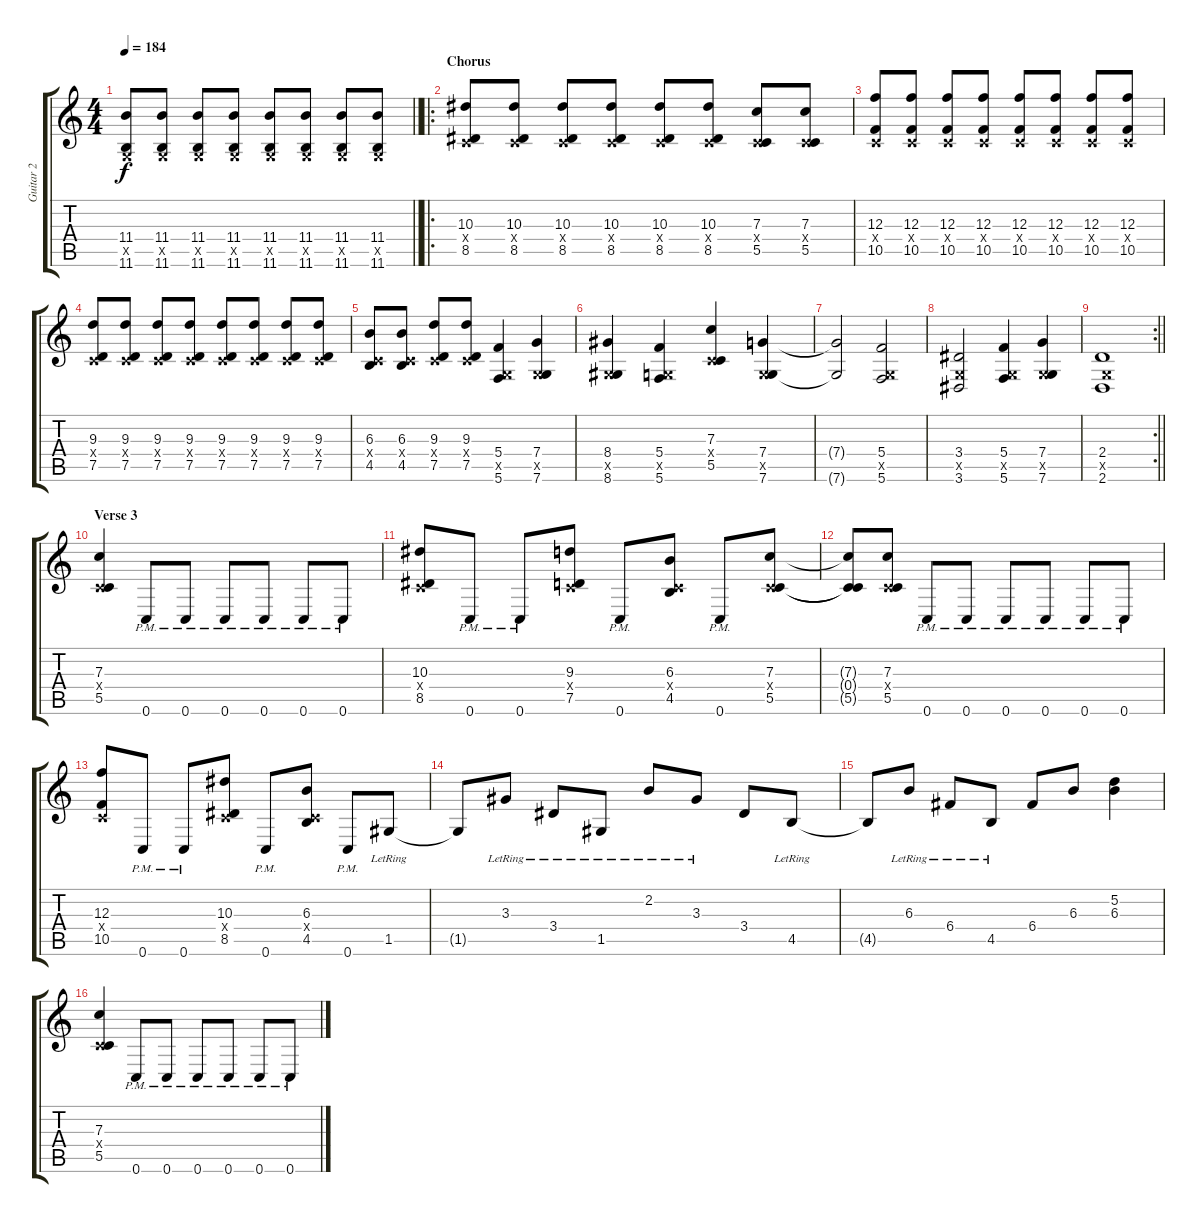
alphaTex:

\track ("Guitar 2" "Guitar 2") {instrument distortionguitar}
\staff {score tabs}
\tuning (D4 A3 F3 C3 G2 C2) {hide}
\ts (4 4)
\tempo 184
\clef g2
\barLineRight lightlight
\ks c
(11.4 0.5{x} 11.6).8{dy f} (11.4 0.5{x} 11.6).8 (11.4 0.5{x} 11.6).8 (11.4 0.5{x} 11.6).8 (11.4 0.5{x} 11.6).8 (11.4 0.5{x} 11.6).8 (11.4 0.5{x} 11.6).8 (11.4 0.5{x} 11.6).8 |
\ro
\section ("" "Chorus")
(10.3 0.4{x} 8.5).8 (10.3 0.4{x} 8.5).8 (10.3 0.4{x} 8.5).8 (10.3 0.4{x} 8.5).8 (10.3 0.4{x} 8.5).8 (10.3 0.4{x} 8.5).8 (7.3 0.4{x} 5.5).8 (7.3 0.4{x} 5.5).8 |
(12.3 0.4{x} 10.5).8 (12.3 0.4{x} 10.5).8 (12.3 0.4{x} 10.5).8 (12.3 0.4{x} 10.5).8 (12.3 0.4{x} 10.5).8 (12.3 0.4{x} 10.5).8 (12.3 0.4{x} 10.5).8 (12.3 0.4{x} 10.5).8 |
(9.3 0.4{x} 7.5).8 (9.3 0.4{x} 7.5).8 (9.3 0.4{x} 7.5).8 (9.3 0.4{x} 7.5).8 (9.3 0.4{x} 7.5).8 (9.3 0.4{x} 7.5).8 (9.3 0.4{x} 7.5).8 (9.3 0.4{x} 7.5).8 |
(6.3 0.4{x} 4.5).8 (6.3 0.4{x} 4.5).8 (9.3 0.4{x} 7.5).8 (9.3 0.4{x} 7.5).8 (5.4 0.5{x} 5.6).4 (7.4 0.5{x} 7.6).4 |
(8.4 0.5{x} 8.6).4 (5.4 0.5{x} 5.6).4 (7.3 0.4{x} 5.5).4 (7.4 0.5{x} 7.6).4 |
(7.4{t} 7.6{t}).2 (5.4 0.5{x} 5.6).2 |
(3.4 0.5{x} 3.6).2 (5.4 0.5{x} 5.6).4 (7.4 0.5{x} 7.6).4 |
\rc 2
\barLineRight lightlight
(2.4 0.5{x} 2.6).1 |
\section ("" "Verse 3")
(7.3 0.4{x} 5.5).4 0.6{pm}.8 0.6{pm}.8 0.6{pm}.8 0.6{pm}.8 0.6{pm}.8 0.6{pm}.8 |
(10.3 0.4{x} 8.5).8 0.6{pm}.8 0.6{pm}.8 (9.3 0.4{x} 7.5).8 0.6{pm}.8 (6.3 0.4{x} 4.5).8 0.6{pm}.8 (7.3 0.4{x} 5.5).8 |
(7.3{t} 0.4{t} 5.5{t}).8 (7.3 0.4{x} 5.5).8 0.6{pm}.8 0.6{pm}.8 0.6{pm}.8 0.6{pm}.8 0.6{pm}.8 0.6{pm}.8 |
(12.3 0.4{x} 10.5).8 0.6{pm}.8 0.6{pm}.8 (10.3 0.4{x} 8.5).8 0.6{pm}.8 (6.3 0.4{x} 4.5).8 0.6{pm}.8 1.5{lr}.8 |
1.5{t}.8 3.3{lr}.8 3.4{lr}.8 1.5{lr}.8 2.2{lr}.8 3.3{lr}.8 3.4.8 4.5{lr}.8 |
4.5{t}.8 6.3{lr}.8 6.4{lr}.8 4.5{lr}.8 6.4.8 6.3.8 (5.2 6.3).4 |
(7.3 0.4{x} 5.5).4 0.6{pm}.8 0.6{pm}.8 0.6{pm}.8 0.6{pm}.8 0.6{pm}.8 0.6{pm}.8
